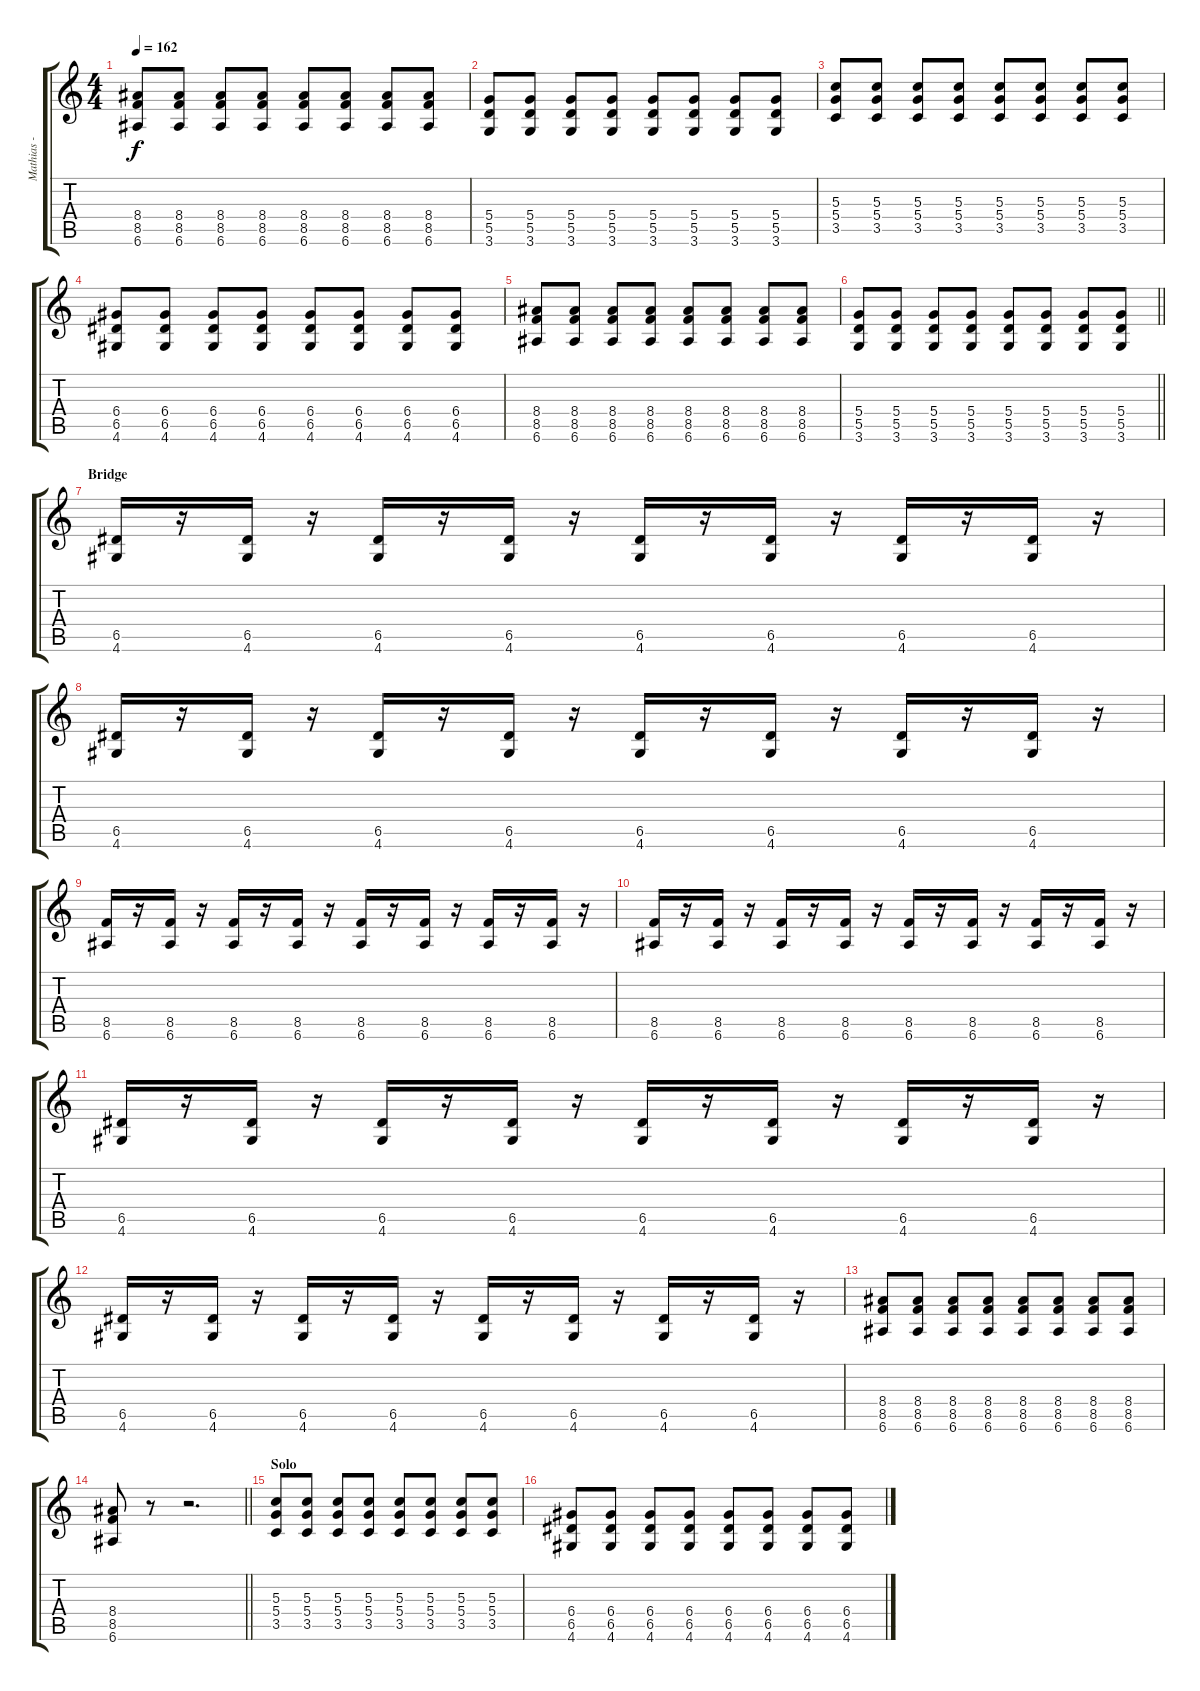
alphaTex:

\track ("Mathias - Left Guitar" "Mathias - ") {instrument distortionguitar}
\staff {score tabs}
\tuning (E4 B3 G3 D3 A2 E2) {hide}
\ts (4 4)
\tempo 162
\clef g2
\ks c
(8.4 8.5 6.6).8{dy f} (8.4 8.5 6.6).8 (8.4 8.5 6.6).8 (8.4 8.5 6.6).8 (8.4 8.5 6.6).8 (8.4 8.5 6.6).8 (8.4 8.5 6.6).8 (8.4 8.5 6.6).8 |
(5.4 5.5 3.6).8 (5.4 5.5 3.6).8 (5.4 5.5 3.6).8 (5.4 5.5 3.6).8 (5.4 5.5 3.6).8 (5.4 5.5 3.6).8 (5.4 5.5 3.6).8 (5.4 5.5 3.6).8 |
(5.3 5.4 3.5).8 (5.3 5.4 3.5).8 (5.3 5.4 3.5).8 (5.3 5.4 3.5).8 (5.3 5.4 3.5).8 (5.3 5.4 3.5).8 (5.3 5.4 3.5).8 (5.3 5.4 3.5).8 |
(6.4 6.5 4.6).8 (6.4 6.5 4.6).8 (6.4 6.5 4.6).8 (6.4 6.5 4.6).8 (6.4 6.5 4.6).8 (6.4 6.5 4.6).8 (6.4 6.5 4.6).8 (6.4 6.5 4.6).8 |
(8.4 8.5 6.6).8 (8.4 8.5 6.6).8 (8.4 8.5 6.6).8 (8.4 8.5 6.6).8 (8.4 8.5 6.6).8 (8.4 8.5 6.6).8 (8.4 8.5 6.6).8 (8.4 8.5 6.6).8 |
\barLineRight lightlight
(5.4 5.5 3.6).8 (5.4 5.5 3.6).8 (5.4 5.5 3.6).8 (5.4 5.5 3.6).8 (5.4 5.5 3.6).8 (5.4 5.5 3.6).8 (5.4 5.5 3.6).8 (5.4 5.5 3.6).8 |
\section ("" "Bridge")
(6.5 4.6).16 r.16 (6.5 4.6).16 r.16 (6.5 4.6).16 r.16 (6.5 4.6).16 r.16 (6.5 4.6).16 r.16 (6.5 4.6).16 r.16 (6.5 4.6).16 r.16 (6.5 4.6).16 r.16 |
(6.5 4.6).16 r.16 (6.5 4.6).16 r.16 (6.5 4.6).16 r.16 (6.5 4.6).16 r.16 (6.5 4.6).16 r.16 (6.5 4.6).16 r.16 (6.5 4.6).16 r.16 (6.5 4.6).16 r.16 |
(8.5 6.6).16 r.16 (8.5 6.6).16 r.16 (8.5 6.6).16 r.16 (8.5 6.6).16 r.16 (8.5 6.6).16 r.16 (8.5 6.6).16 r.16 (8.5 6.6).16 r.16 (8.5 6.6).16 r.16 |
(8.5 6.6).16 r.16 (8.5 6.6).16 r.16 (8.5 6.6).16 r.16 (8.5 6.6).16 r.16 (8.5 6.6).16 r.16 (8.5 6.6).16 r.16 (8.5 6.6).16 r.16 (8.5 6.6).16 r.16 |
(6.5 4.6).16 r.16 (6.5 4.6).16 r.16 (6.5 4.6).16 r.16 (6.5 4.6).16 r.16 (6.5 4.6).16 r.16 (6.5 4.6).16 r.16 (6.5 4.6).16 r.16 (6.5 4.6).16 r.16 |
(6.5 4.6).16 r.16 (6.5 4.6).16 r.16 (6.5 4.6).16 r.16 (6.5 4.6).16 r.16 (6.5 4.6).16 r.16 (6.5 4.6).16 r.16 (6.5 4.6).16 r.16 (6.5 4.6).16 r.16 |
(8.4 8.5 6.6).8 (8.4 8.5 6.6).8 (8.4 8.5 6.6).8 (8.4 8.5 6.6).8 (8.4 8.5 6.6).8 (8.4 8.5 6.6).8 (8.4 8.5 6.6).8 (8.4 8.5 6.6).8 |
\barLineRight lightlight
(8.4 8.5 6.6).8 r.8 r.2{d} |
\section ("" "Solo")
(5.3 5.4 3.5).8 (5.3 5.4 3.5).8 (5.3 5.4 3.5).8 (5.3 5.4 3.5).8 (5.3 5.4 3.5).8 (5.3 5.4 3.5).8 (5.3 5.4 3.5).8 (5.3 5.4 3.5).8 |
(6.4 6.5 4.6).8 (6.4 6.5 4.6).8 (6.4 6.5 4.6).8 (6.4 6.5 4.6).8 (6.4 6.5 4.6).8 (6.4 6.5 4.6).8 (6.4 6.5 4.6).8 (6.4 6.5 4.6).8
